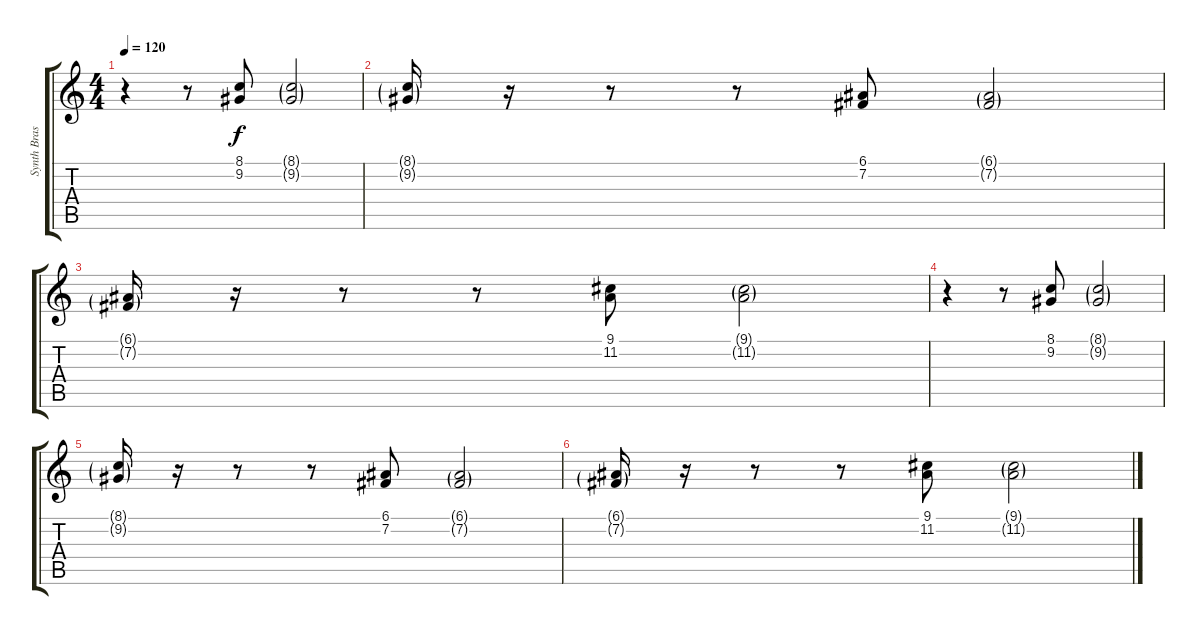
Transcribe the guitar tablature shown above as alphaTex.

\track ("Synth Brass" "Synth Bras") {instrument synthbrass1}
\staff {score tabs}
\tuning (E4 B3 G3 D3 A2 E2) {hide}
\ts (4 4)
\tempo 120
\clef g2
\ks c
r.4{dy f} r.8 (8.1 9.2).8 (8.1{g} 9.2{g}).2 |
(8.1{g} 9.2{g}).16 r.16 r.8 r.8 (6.1 7.2).8 (6.1{g} 7.2{g}).2 |
(6.1{g} 7.2{g}).16 r.16 r.8 r.8 (9.1 11.2).8 (9.1{g} 11.2{g}).2 |
r.4 r.8 (8.1 9.2).8 (8.1{g} 9.2{g}).2 |
(8.1{g} 9.2{g}).16 r.16 r.8 r.8 (6.1 7.2).8 (6.1{g} 7.2{g}).2 |
(6.1{g} 7.2{g}).16 r.16 r.8 r.8 (9.1 11.2).8 (9.1{g} 11.2{g}).2
